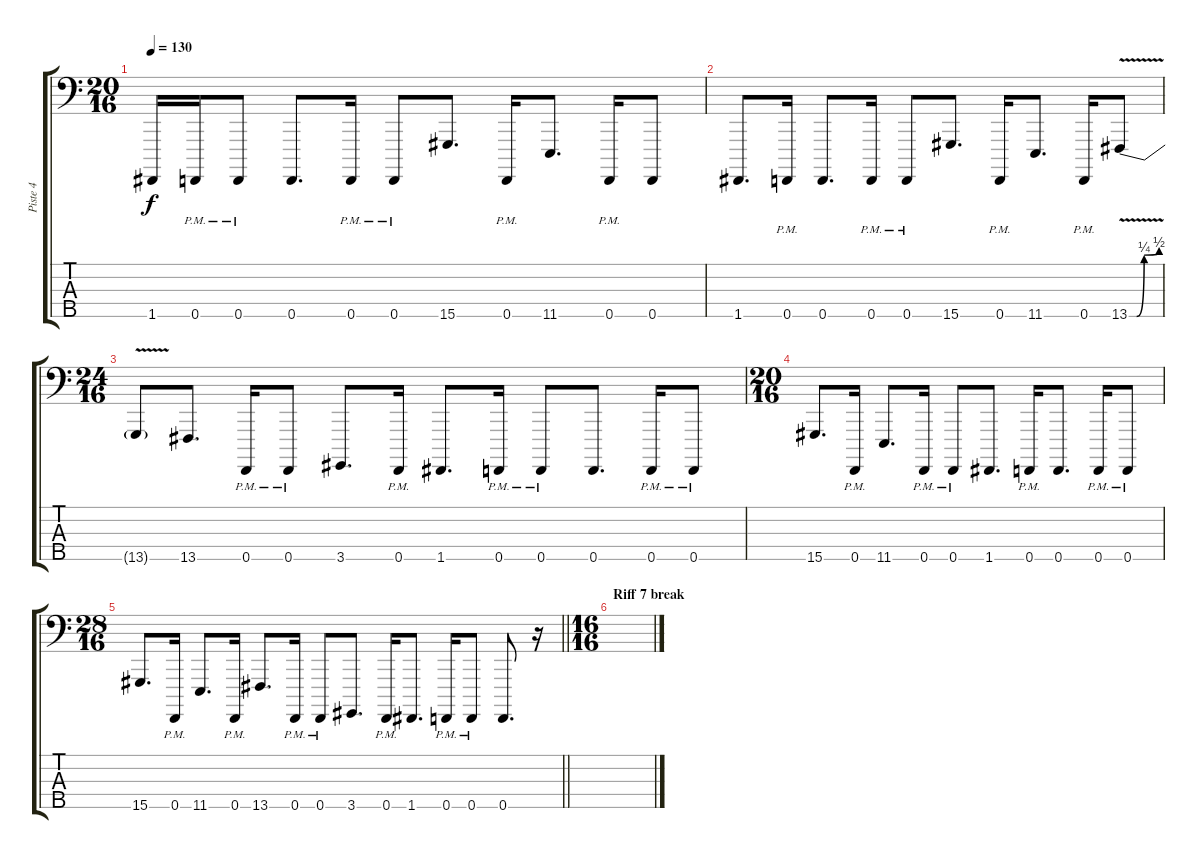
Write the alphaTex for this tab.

\track ("Piste 4" "Piste 4") {instrument lead8bassandlead}
\staff {score tabs}
\tuning (Db2 Ab1 Eb1 Bb0 F0) {hide}
\ts (20 16)
\tempo 130
\clef f4
\ks c
1.5{t}.16{dy f} 0.5{pm}.16 0.5{pm}.8 0.5.8{d} 0.5{pm}.16 0.5{pm}.8 15.5.8{d} 0.5{pm}.16 11.5.8{d} 0.5{pm}.16 0.5.8 |
1.5.8{d} 0.5{pm}.16 0.5.8{d} 0.5{pm}.16 0.5{pm}.8 15.5.8{d} 0.5{pm}.16 11.5.8{d} 0.5{pm}.16 13.5{be (custom 0 0 15 0 30 1 60 2) v}.8 |
\ts (24 16)
13.5{t}.8 13.5.8{d} 0.5{pm}.16 0.5{pm}.8 3.5.8{d} 0.5{pm}.16 1.5.8{d} 0.5{pm}.16 0.5{pm}.8 0.5.8{d} 0.5{pm}.16 0.5{pm}.8 |
\ts (20 16)
15.5.8{d} 0.5{pm}.16 11.5.8{d} 0.5{pm}.16 0.5{pm}.8 1.5.8{d} 0.5{pm}.16 0.5.8{d} 0.5{pm}.16 0.5{pm}.8 |
\ts (28 16)
\barLineRight lightlight
15.5.8{d} 0.5{pm}.16 11.5.8{d} 0.5{pm}.16 13.5.8{d} 0.5{pm}.16 0.5{pm}.8 3.5.8{d} 0.5{pm}.16 1.5.8{d} 0.5{pm}.16 0.5{pm}.8 0.5.8{d} r.16 |
\ts (16 16)
\section ("" "Riff 7 break")
